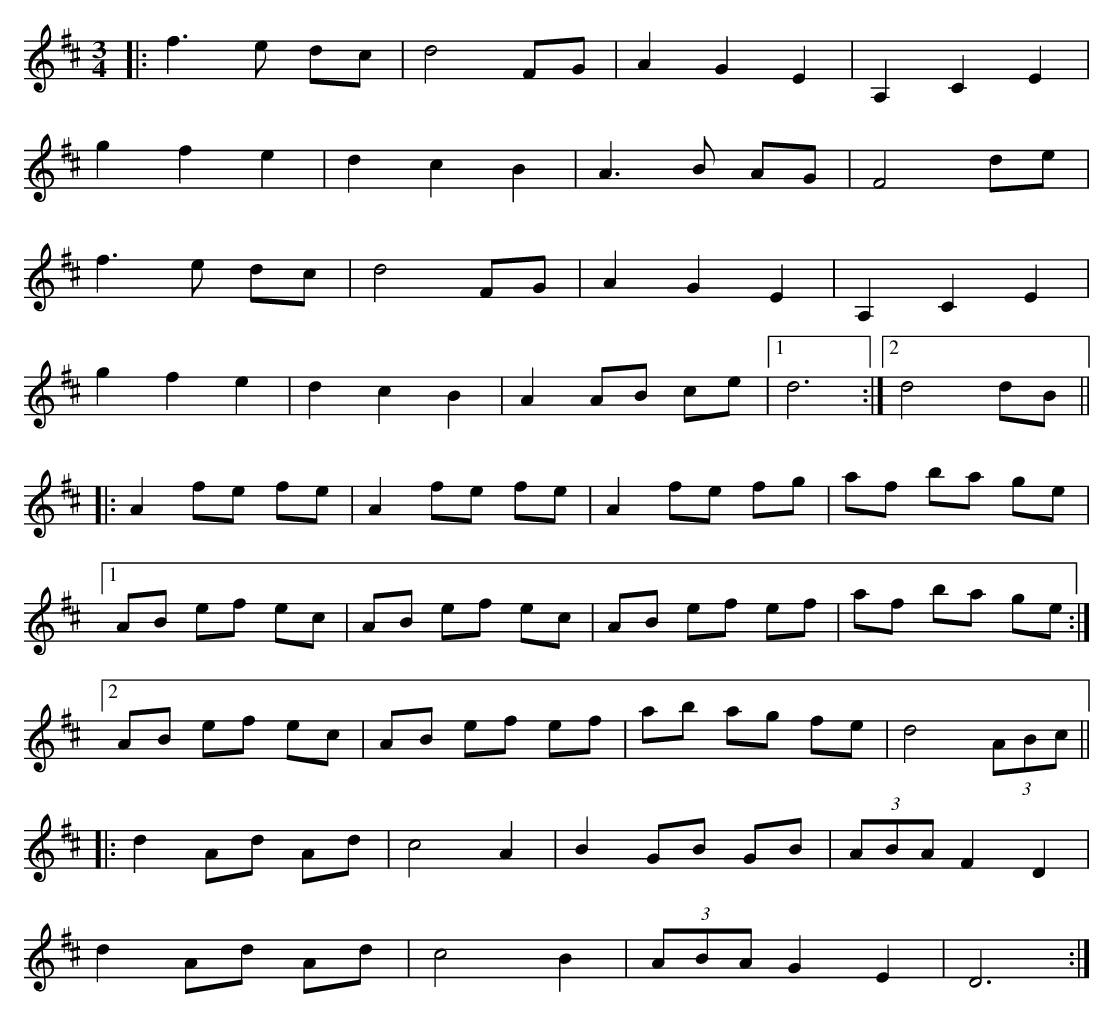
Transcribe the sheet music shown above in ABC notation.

X:1
M:3/4
K:D
|:f3e dc|d4 FG|A2 G2 E2|A,2 C2 E2|
g2 f2 e2|d2 c2 B2|A3 B AG|F4 de|
f3e dc|d4 FG|A2 G2 E2|A,2 C2 E2|
g2 f2 e2|d2 c2 B2|A2 AB ce|1 d6:|2 d4 dB||
|:A2 fe fe|A2 fe fe|A2 fe fg|af ba ge|
[1 AB ef ec|AB ef ec|AB ef ef|af ba ge:|
[2 AB ef ec|AB ef ef|ab ag fe|d4 (3ABc||
|:d2 Ad Ad|c4 A2|B2 GB GB|(3 ABA F2 D2|
d2 Ad Ad|c4 B2|(3 ABA G2 E2|D6:|
